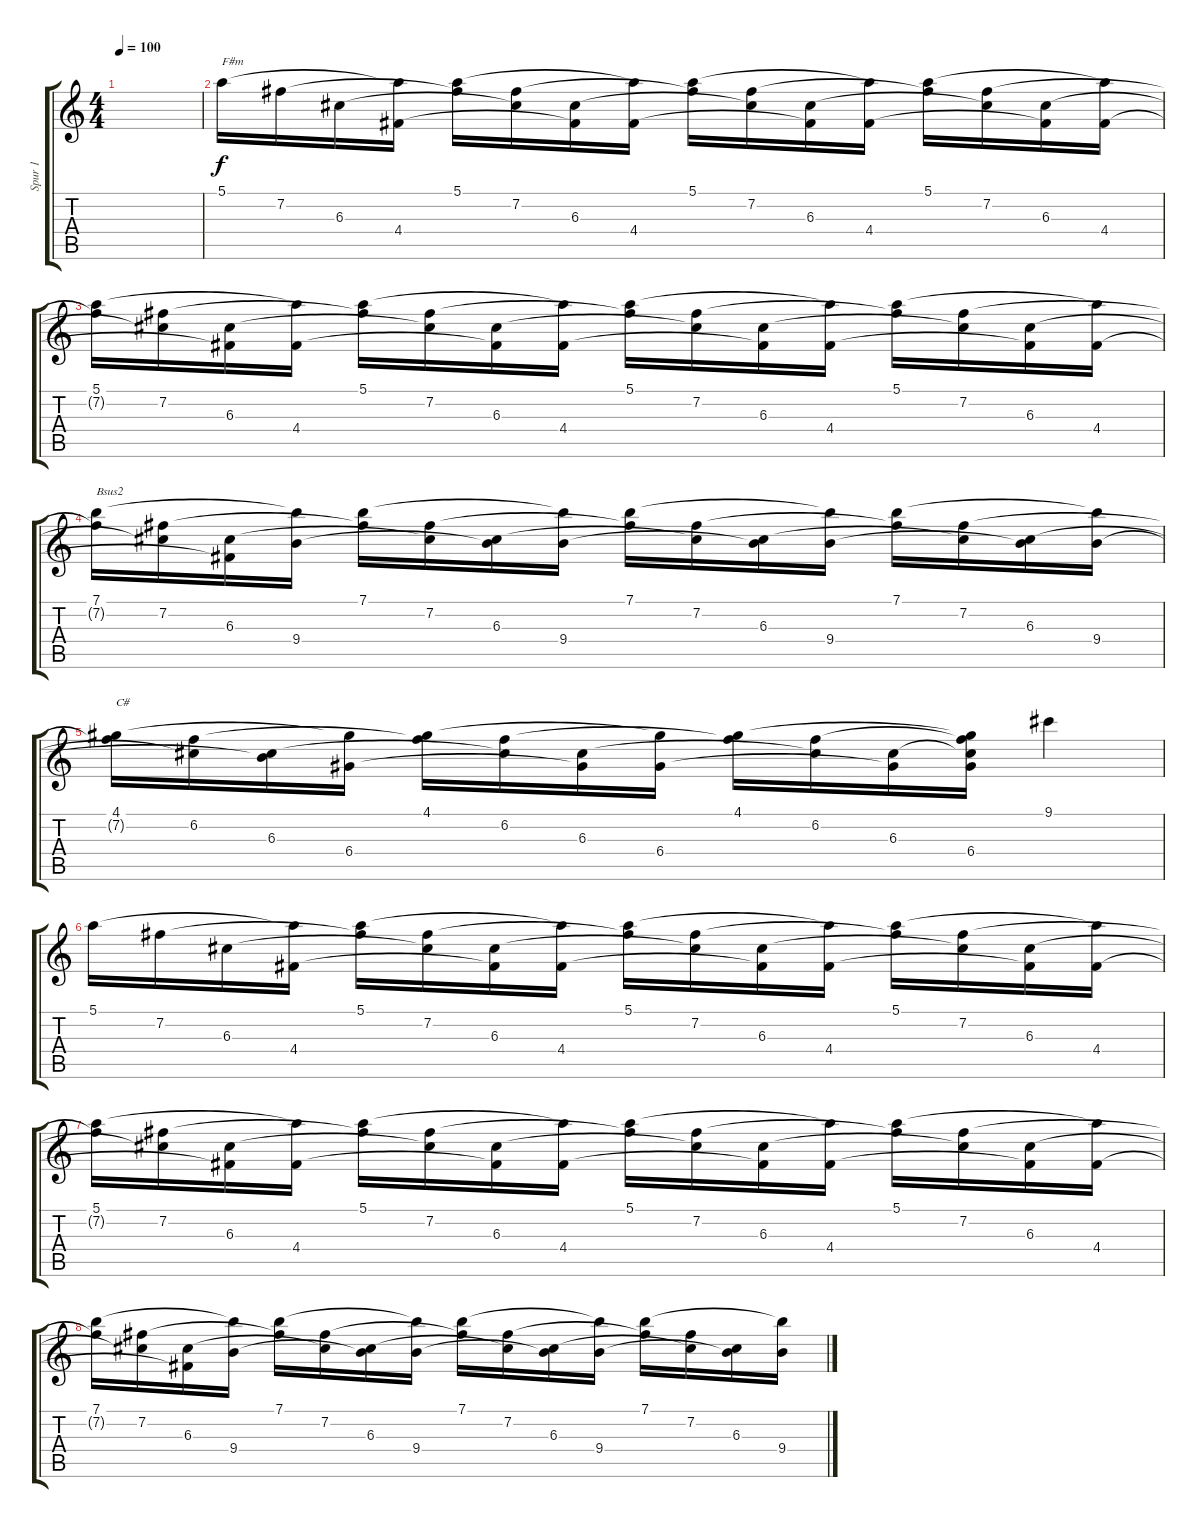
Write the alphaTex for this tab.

\track ("Spur 1" "Spur 1") {instrument acousticguitarnylon}
\staff {score tabs}
\tuning (E4 B3 G3 D3 A2 E2) {hide}
\ts (4 4)
\tempo 100
\clef g2
\ks c
|
5.1.16{txt "F#m"} 7.2.16 6.3.16 (5.1{t} 4.4).16 (5.1 7.2{t}).16 (7.2 6.3{t}).16 (6.3 4.4{t}).16 (5.1{t} 4.4).16 (5.1 7.2{t}).16 (7.2 6.3{t}).16 (6.3 4.4{t}).16 (5.1{t} 4.4).16 (5.1 7.2{t}).16 (7.2 6.3{t}).16 (6.3 4.4{t}).16 (5.1{t} 4.4).16 |
(5.1 7.2{t}).16 (7.2 6.3{t}).16 (6.3 4.4{t}).16 (5.1{t} 4.4).16 (5.1 7.2{t}).16 (7.2 6.3{t}).16 (6.3 4.4{t}).16 (5.1{t} 4.4).16 (5.1 7.2{t}).16 (7.2 6.3{t}).16 (6.3 4.4{t}).16 (5.1{t} 4.4).16 (5.1 7.2{t}).16 (7.2 6.3{t}).16 (6.3 4.4{t}).16 (5.1{t} 4.4).16 |
(7.1 7.2{t}).16{txt "Bsus2"} (7.2 6.3{t}).16 (6.3 4.4{t}).16 (7.1{t} 9.4).16 (7.1 7.2{t}).16 (7.2 6.3{t}).16 (6.3 9.4{t}).16 (7.1{t} 9.4).16 (7.1 7.2{t}).16 (7.2 6.3{t}).16 (6.3 9.4{t}).16 (7.1{t} 9.4).16 (7.1 7.2{t}).16 (7.2 6.3{t}).16 (6.3 9.4{t}).16 (7.1{t} 9.4).16 |
(4.1 7.2{t}).16{txt "C#"} (6.2 6.3{t}).16 (6.3 9.4{t}).16 (4.1{t} 6.4).16 (4.1 6.2{t}).16 (6.2 6.3{t}).16 (6.3 6.4{t}).16 (4.1{t} 6.4).16 (4.1 6.2{t}).16 (6.2 6.3{t}).16 (6.3 6.4{t}).16 (4.1{t} 6.2{t} 6.3{t} 6.4).16 9.1.4 |
5.1.16 7.2.16 6.3.16 (5.1{t} 4.4).16 (5.1 7.2{t}).16 (7.2 6.3{t}).16 (6.3 4.4{t}).16 (5.1{t} 4.4).16 (5.1 7.2{t}).16 (7.2 6.3{t}).16 (6.3 4.4{t}).16 (5.1{t} 4.4).16 (5.1 7.2{t}).16 (7.2 6.3{t}).16 (6.3 4.4{t}).16 (5.1{t} 4.4).16 |
(5.1 7.2{t}).16 (7.2 6.3{t}).16 (6.3 4.4{t}).16 (5.1{t} 4.4).16 (5.1 7.2{t}).16 (7.2 6.3{t}).16 (6.3 4.4{t}).16 (5.1{t} 4.4).16 (5.1 7.2{t}).16 (7.2 6.3{t}).16 (6.3 4.4{t}).16 (5.1{t} 4.4).16 (5.1 7.2{t}).16 (7.2 6.3{t}).16 (6.3 4.4{t}).16 (5.1{t} 4.4).16 |
(7.1 7.2{t}).16 (7.2 6.3{t}).16 (6.3 4.4{t}).16 (7.1{t} 9.4).16 (7.1 7.2{t}).16 (7.2 6.3{t}).16 (6.3 9.4{t}).16 (7.1{t} 9.4).16 (7.1 7.2{t}).16 (7.2 6.3{t}).16 (6.3 9.4{t}).16 (7.1{t} 9.4).16 (7.1 7.2{t}).16 (7.2 6.3{t}).16 (6.3 9.4{t}).16 (7.1{t} 9.4).16
